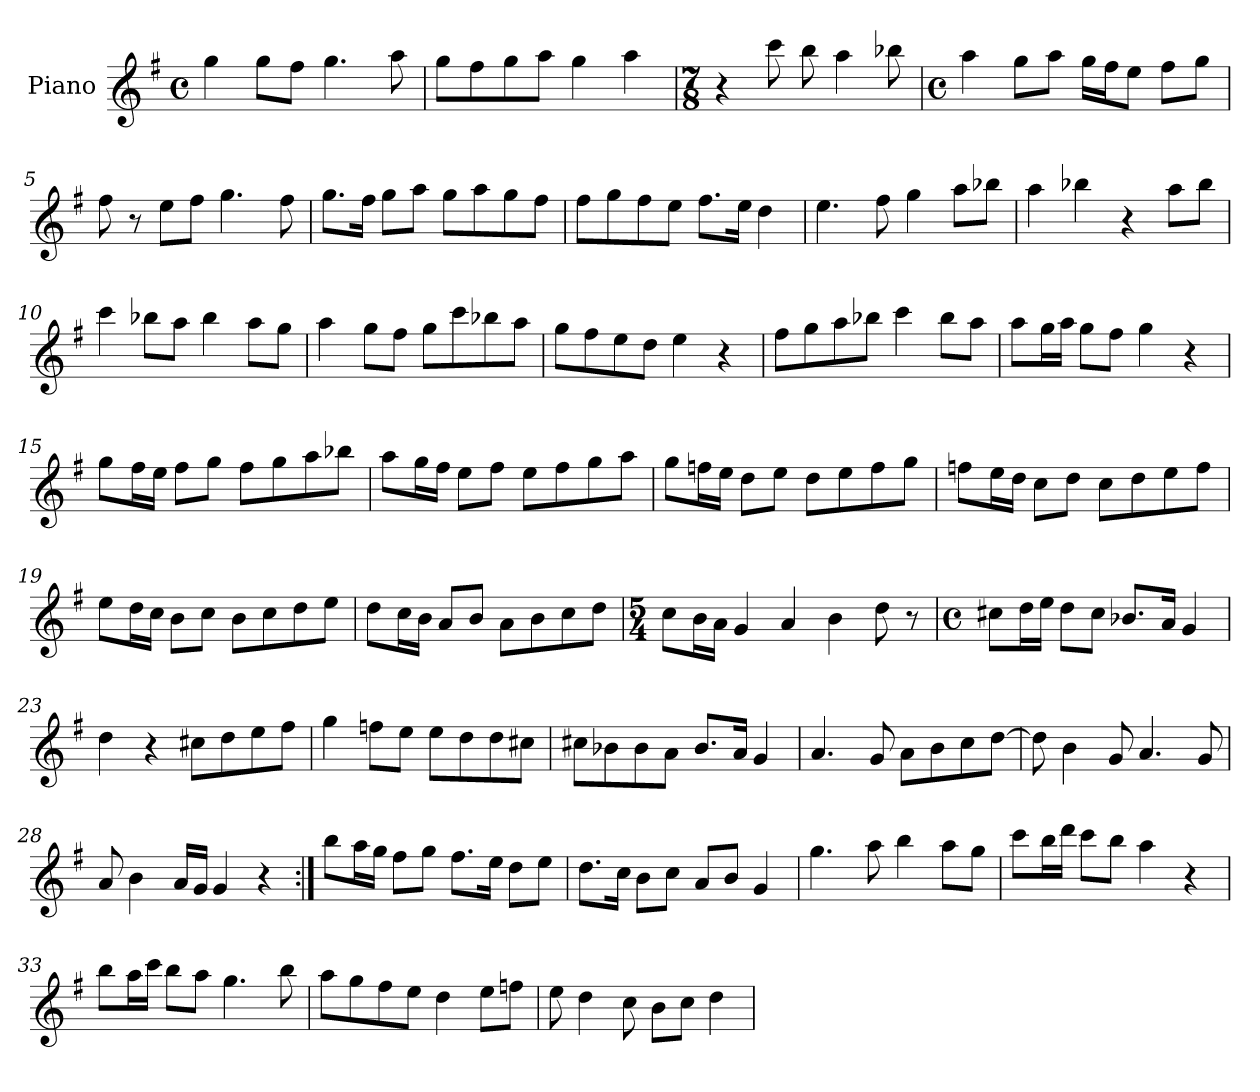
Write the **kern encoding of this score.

**kern
*part1
*staff1
*I"Piano
*I'Pno.
*clefG2
*k[f#]
*M4/4
*met(c)
=1
4gg\
8gg\L
8ff#\J
4.gg\
8aa\
=2
8gg\L
8ff#\
8gg\
8aa\J
4gg\
4aa\
=3
*M7/8
4r
8ccc\
8bb\
4aa\
8bb-X\
=4
*M4/4
*met(c)
4aa\
8gg\L
8aa\J
16gg\LL
16ff#\J
8ee\J
8ff#\L
8gg\J
=5
8ff#\
8r
8ee\L
8ff#\J
4.gg\
8ff#\
!!LO:LB:g=z
=6
8.gg\L
16ff#\Jk
8gg\L
8aa\J
8gg\L
8aa\
8gg\
8ff#\J
=7
8ff#\L
8gg\
8ff#\
8ee\J
8.ff#\L
16ee\Jk
4dd\
=8
4.ee\
8ff#\
4gg\
8aa\L
8bb-X\J
=9
4aa\
4bb-X\
4r
8aa\L
8bb-\J
=10
4ccc\
8bb-X\L
8aa\J
4bb-\
8aa\L
8gg\J
!!LO:LB:g=z
=11
4aa\
8gg\L
8ff#\J
8gg\L
8ccc\
8bb-X\
8aa\J
=12
8gg\L
8ff#\
8ee\
8dd\J
4ee\
4r
=13
8ff#\L
8gg\
8aa\
8bb-X\J
4ccc\
8bb-\L
8aa\J
=14
8aa\L
16gg\L
16aa\JJ
8gg\L
8ff#\J
4gg\
4r
=15
8gg\L
16ff#\L
16ee\JJ
8ff#\L
8gg\J
8ff#\L
8gg\
8aa\
8bb-X\J
!!LO:LB:g=z
=16
8aa\L
16gg\L
16ff#\JJ
8ee\L
8ff#\J
8ee\L
8ff#\
8gg\
8aa\J
=17
8gg\L
16ffn\L
16ee\JJ
8dd\L
8ee\J
8dd\L
8ee\
8ff\
8gg\J
=18
8ffn\L
16ee\L
16dd\JJ
8cc\L
8dd\J
8cc\L
8dd\
8ee\
8ff\J
=19
8ee\L
16dd\L
16cc\JJ
8b\L
8cc\J
8b\L
8cc\
8dd\
8ee\J
!!LO:LB:g=z
=20
8dd\L
16cc\L
16b\JJ
8a/L
8b/J
8a\L
8b\
8cc\
8dd\J
=21
*M5/4
8cc\L
16b\L
16a\JJ
4g/
4a/
4b\
8dd\
8r
=22
*M4/4
*met(c)
8cc#X\L
16dd\L
16ee\JJ
8dd\L
8cc#\J
8.b-X/L
16a/Jk
4g/
=23
4dd\
4r
8cc#X\L
8dd\
8ee\
8ff#\J
!!LO:LB:g=z
=24
4gg\
8ffn\L
8ee\J
8ee\L
8dd\
8dd\
8cc#X\J
=25
8cc#X\L
8b-X\
8b-\
8a\J
8.b-/L
16a/Jk
4g/
=26
4.a/
8g/
8a\L
8b\
8cc\
[8dd\J
=27
8dd\]
4b\
8g/
4.a/
8g/
=28
8a/
4b\
16a/LL
16g/JJ
4g/
4r
!!LO:LB:g=z
=29:|!
8bb\L
16aa\L
16gg\JJ
8ff#\L
8gg\J
8.ff#\L
16ee\Jk
8dd\L
8ee\J
=30
8.dd\L
16cc\Jk
8b\L
8cc\J
8a/L
8b/J
4g/
=31
4.gg\
8aa\
4bb\
8aa\L
8gg\J
=32
8ccc\L
16bb\L
16ddd\JJ
8ccc\L
8bb\J
4aa\
4r
=33
8bb\L
16aa\L
16ccc\JJ
8bb\L
8aa\J
4.gg\
8bb\
!!LO:LB:g=z
=34
8aa\L
8gg\
8ff#\
8ee\J
4dd\
8ee\L
8ffn\J
=35
8ee\
4dd\
8cc\
8b\L
8cc\J
4dd\
=
*-
